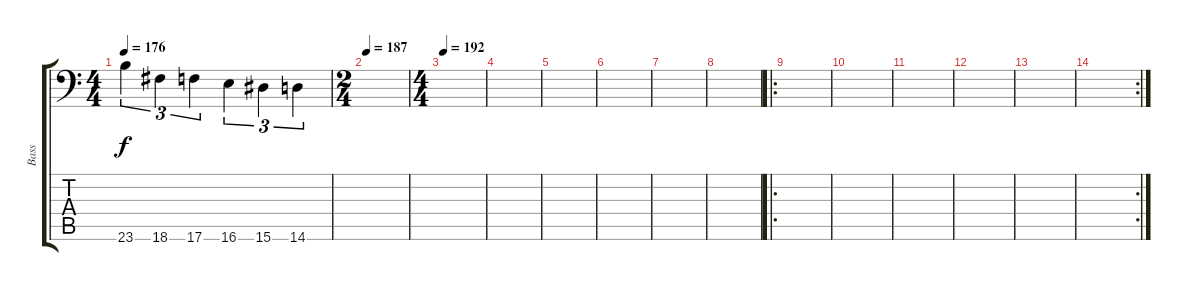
\track ("Bass" "Bass") {instrument electricbasspick}
\staff {score tabs}
\tuning (D4 A3 F3 C3 G2 C1) {hide}
\ts (4 4)
\tempo 176
\clef f4
\ks c
23.6.4{tu (3 2) dy f} 18.6.4{tu (3 2)} 17.6.4{tu (3 2)} 16.6.4{tu (3 2)} 15.6.4{tu (3 2)} 14.6.4{tu (3 2)} |
\ts (2 4)
\tempo 187
|
\ts (4 4)
\tempo 192
|
|
|
|
|
|
\ro
|
|
|
|
|
\rc 2
